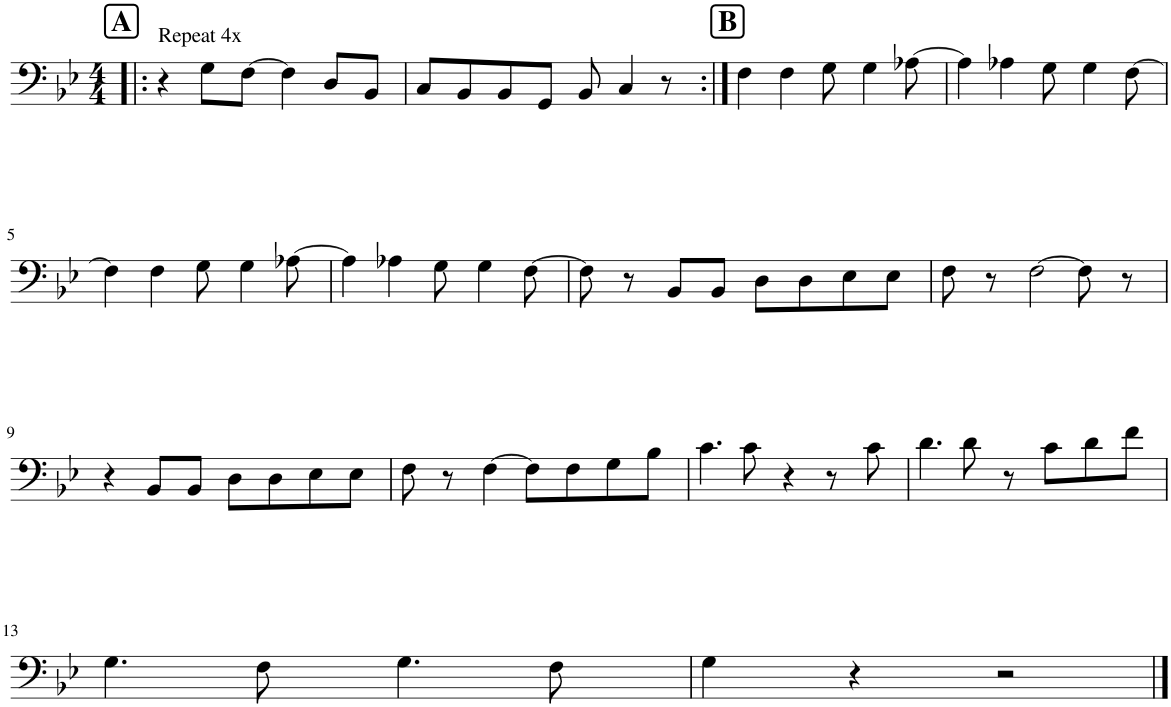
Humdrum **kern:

**kern
*part1
*staff1
*I"Trombone
*I'Tbn.
*clefF4
*k[b-e-]
*M4/4
!!LO:REH:place=s1:a:B:cj:fs=14:t=A
=1!|:
!LO:TX:a:t=Repeat 4x
4r
8G\L
[8F\J
4F\]
8D/L
8BB-/J
=2
8C/L
8BB-/
8BB-/
8GG/J
8BB-/
4C/
8r
!!LO:REH:place=s1:a:B:cj:fs=14:t=B
=3:|!
4F\
4F\
8G\
4G\
[8A-X\
=4
4A-\]
4A-X\
8G\
4G\
[8F\
!!LO:LB:g=z
=5
4F\]
4F\
8G\
4G\
[8A-X\
=6
4A-\]
4A-X\
8G\
4G\
[8F\
=7
8F\]
8r
8BB-/L
8BB-/J
8D\L
8D\
8E-\
8E-\J
=8
8F\
8r
[2F\
8F\]
8r
!!LO:LB:g=z
=9
4r
8BB-/L
8BB-/J
8D\L
8D\
8E-\
8E-\J
=10
8F\
8r
[4F\
8F\L]
8F\
8G\
8B-\J
=11
4.c\
8c\
4r
8r
8c\
=12
4.d\
8d\
8r
8c\L
8d\
8f\J
!!LO:LB:g=z
=13
4.G\
8F\
4.G\
8F\
=14
4G\
4r
2r
==
*-
